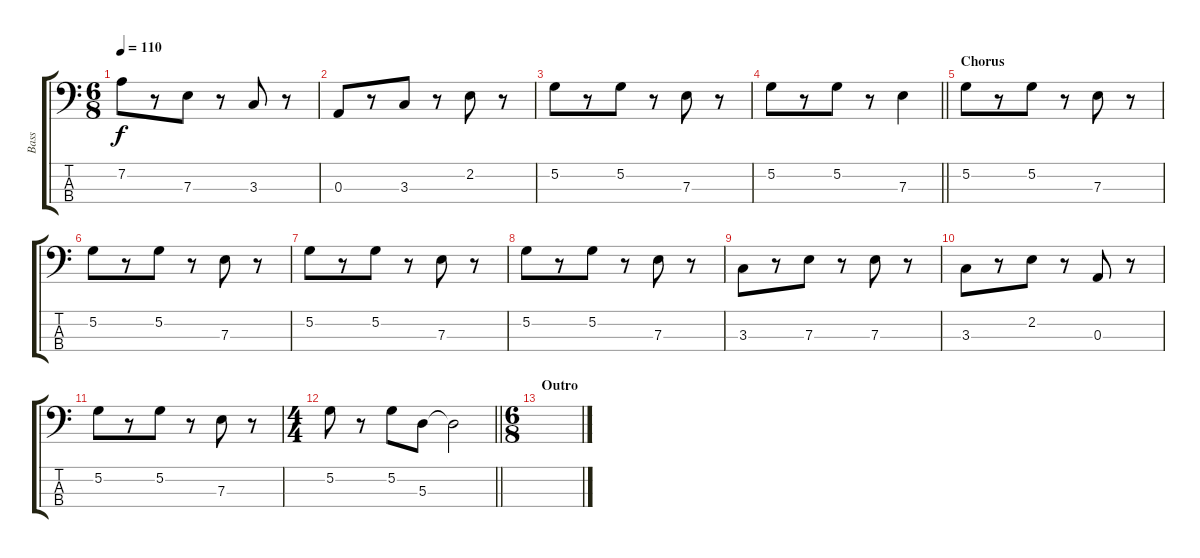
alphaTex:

\track ("Bass" "Bass") {instrument electricbassfinger}
\staff {score tabs}
\tuning (G2 D2 A1 E1) {hide}
\ts (6 8)
\tempo 110
\clef f4
\ks c
7.2.8{dy f} r.8 7.3.8 r.8 3.3.8 r.8 |
0.3.8 r.8 3.3.8 r.8 2.2.8 r.8 |
5.2.8 r.8 5.2.8 r.8 7.3.8 r.8 |
\barLineRight lightlight
5.2.8 r.8 5.2.8 r.8 7.3.4 |
\section ("" "Chorus")
5.2.8 r.8 5.2.8 r.8 7.3.8 r.8 |
5.2.8 r.8 5.2.8 r.8 7.3.8 r.8 |
5.2.8 r.8 5.2.8 r.8 7.3.8 r.8 |
5.2.8 r.8 5.2.8 r.8 7.3.8 r.8 |
3.3.8 r.8 7.3.8 r.8 7.3.8 r.8 |
3.3.8 r.8 2.2.8 r.8 0.3.8 r.8 |
5.2.8 r.8 5.2.8 r.8 7.3.8 r.8 |
\ts (4 4)
\barLineRight lightlight
5.2.8 r.8 5.2.8 5.3.8 5.3{t}.2 |
\ts (6 8)
\section ("" "Outro")
